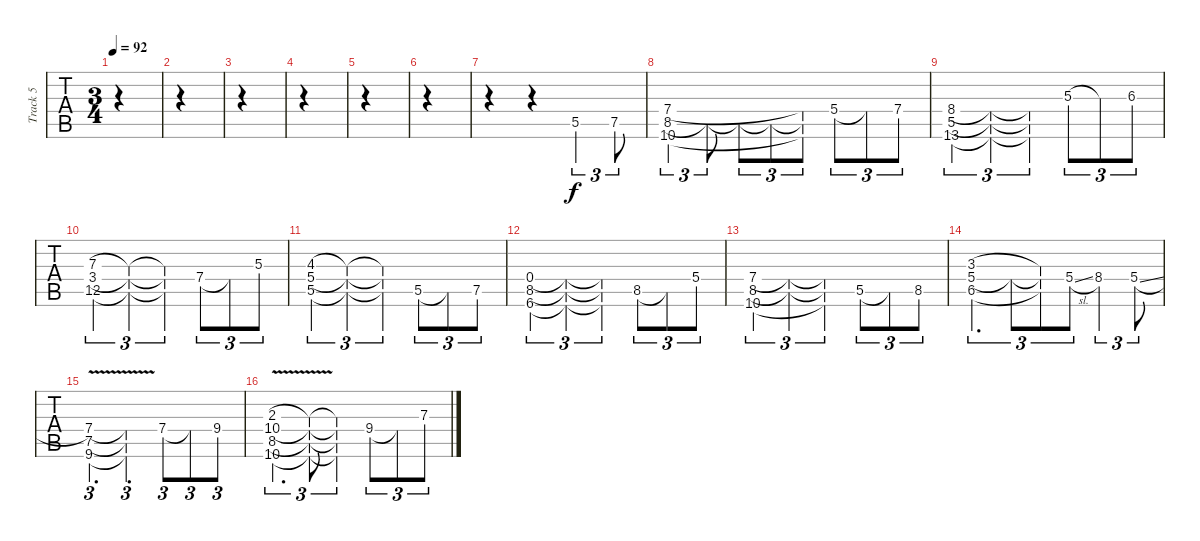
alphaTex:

\track ("Track 5" "Track 5") {instrument trumpet}
\staff {tabs}
\tuning (E4 B3 G3 D3 A2 E2) {hide}
\ts (3 4)
\tempo 92
\clef g2
\ks c
|
|
|
|
|
|
r.4 r.4 5.5.4{tu (3 2)} 7.5.8{tu (3 2)} |
(7.4 8.5 10.6).4{tu (3 2)} 8.5{t}.8{tu (3 2)} 8.5{t}.8{tu (3 2)} 8.5{t}.8{tu (3 2)} (7.4{t} 8.5{t} 10.6{t}).8{tu (3 2)} 5.4.8{tu (3 2)} 5.4{t}.8{tu (3 2)} 7.4.8{tu (3 2)} |
(8.4 5.5 13.6).4{tu (3 2)} (8.4{t} 5.5{t} 13.6{t}).4{tu (3 2)} (8.4{t} 5.5{t} 13.6{t}).4{tu (3 2)} 5.3.8{tu (3 2)} 5.3{t}.8{tu (3 2)} 6.3.8{tu (3 2)} |
(7.3 3.4 12.5).4{tu (3 2)} (7.3{t} 3.4{t} 12.5{t}).4{tu (3 2)} (7.3{t} 3.4{t} 12.5{t}).4{tu (3 2)} 7.4.8{tu (3 2)} 7.4{t}.8{tu (3 2)} 5.3.8{tu (3 2)} |
(4.3 5.4 5.5).4{tu (3 2)} (4.3{t} 5.4{t} 5.5{t}).4{tu (3 2)} (4.3{t} 5.4{t} 5.5{t}).4{tu (3 2)} 5.5.8{tu (3 2)} 5.5{t}.8{tu (3 2)} 7.5.8{tu (3 2)} |
(0.4 8.5 6.6).4{tu (3 2)} (0.4{t} 8.5{t} 6.6{t}).4{tu (3 2)} (0.4{t} 8.5{t} 6.6{t}).4{tu (3 2)} 8.5.8{tu (3 2)} 8.5{t}.8{tu (3 2)} 5.4.8{tu (3 2)} |
(7.4 8.5 10.6).4{tu (3 2)} (7.4{t} 8.5{t}).4{tu (3 2)} (7.4{t} 8.5{t} 10.6{t}).4{tu (3 2)} 5.5.8{tu (3 2)} 5.5{t}.8{tu (3 2)} 8.5.8{tu (3 2)} |
(3.3 5.4 6.5).4{d tu (3 2)} 5.4{t}.8{tu (3 2)} (3.3{t} 5.4{t} 6.5{t}).8{tu (3 2)} 5.4{sl}.8{tu (3 2)} 8.4.4{tu (3 2)} 5.4{sl}.8{tu (3 2)} |
(7.4{v} 7.5 9.6).4{d tu (3 2)} (7.4{t} 7.5{t} 9.6{t}).4{d tu (3 2)} 7.4.8{tu (3 2)} 7.4{t}.8{tu (3 2)} 9.4.8{tu (3 2)} |
(2.3 10.4{v} 8.5 10.6).4{d tu (3 2)} (2.3{t} 10.4{t} 8.5{t} 10.6{t}).8{tu (3 2)} (2.3{t} 10.4{t} 8.5{t} 10.6{t}).4{tu (3 2)} 9.4.8{tu (3 2)} 9.4{t}.8{tu (3 2)} 7.3.8{tu (3 2)}
